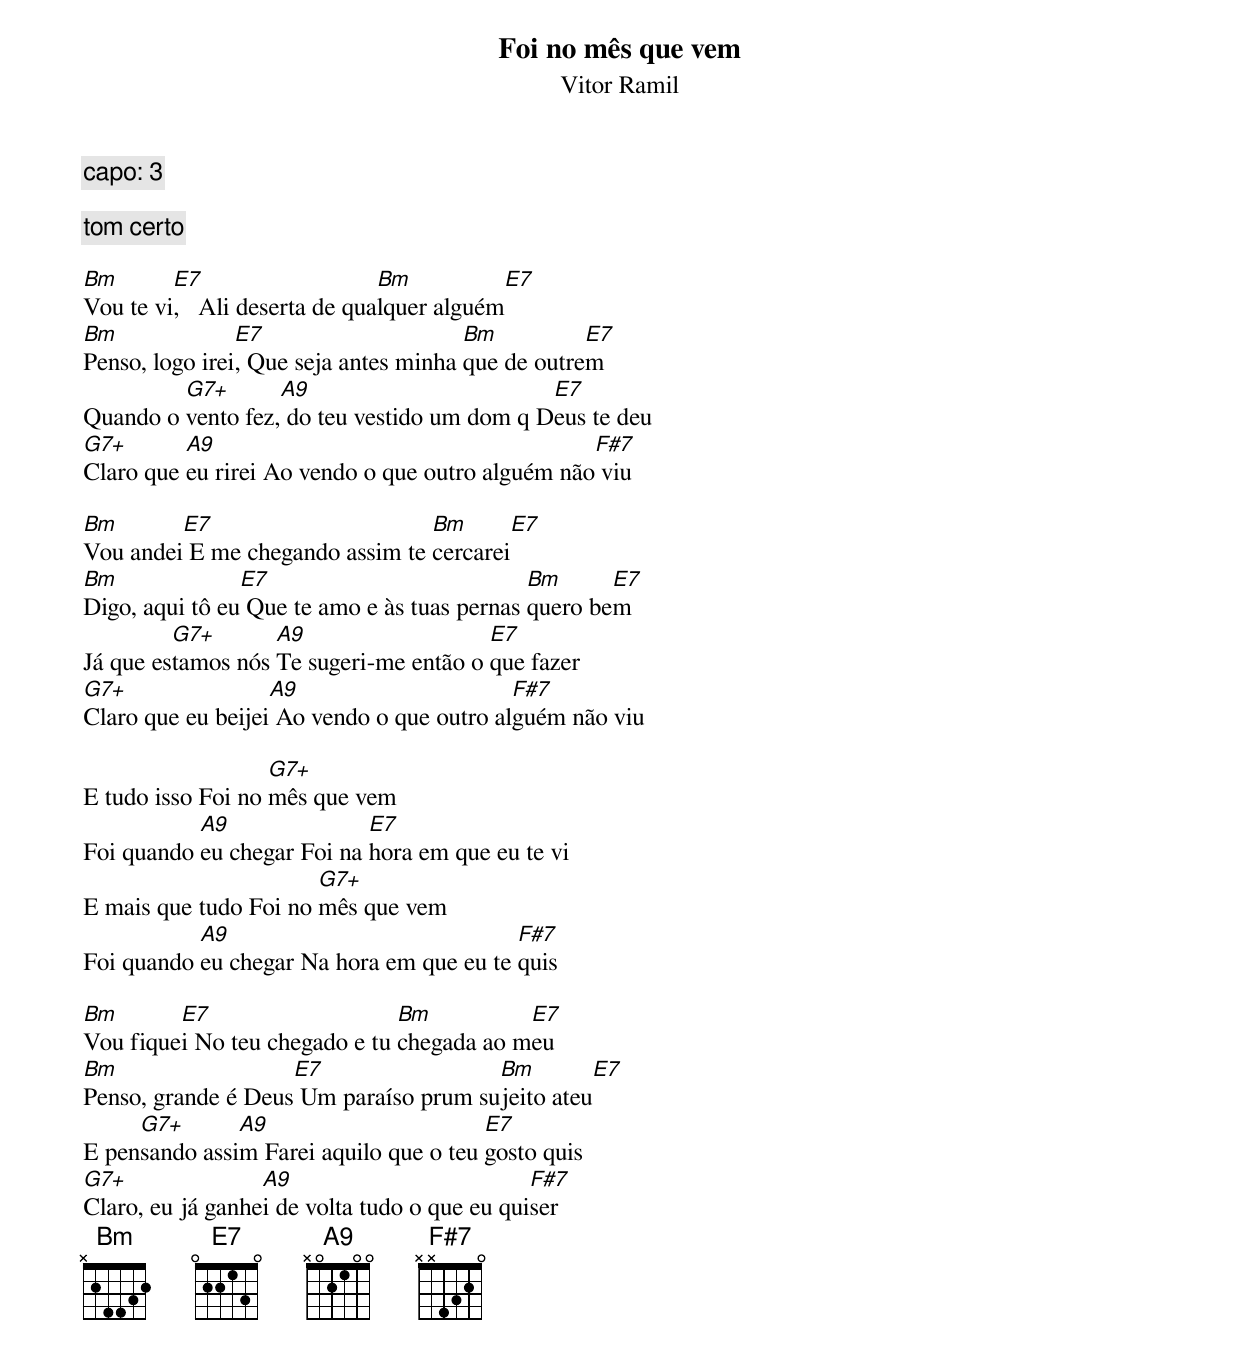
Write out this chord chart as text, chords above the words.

Foi no mês que vem
Vitor Ramil
capo: 3

tom certo

Bm       E7                    Bm          E7
Vou te vi,   Ali deserta de qualquer alguém
Bm              E7                     Bm          E7
Penso, logo irei, Que seja antes minha que de outrem
         G7+       A9                        E7
Quando o vento fez, do teu vestido um dom q Deus te deu
G7+       A9                                      F#7
Claro que eu rirei Ao vendo o que outro alguém não viu

Bm       E7                      Bm          E7
Vou andei E me chegando assim te cercarei
Bm              E7                           Bm      E7
Digo, aqui tô eu Que te amo e às tuas pernas quero bem
         G7+       A9                   E7
Já que estamos nós Te sugeri-me então o que fazer
G7+                A9                      F#7
Claro que eu beijei Ao vendo o que outro alguém não viu

                   G7+
E tudo isso Foi no mês que vem
           A9               E7
Foi quando eu chegar Foi na hora em que eu te vi
                       G7+
E mais que tudo Foi no mês que vem
           A9                             F#7
Foi quando eu chegar Na hora em que eu te quis

Bm       E7                    Bm          E7
Vou fiquei No teu chegado e tu chegada ao meu
Bm                  E7                 Bm        E7
Penso, grande é Deus Um paraíso prum sujeito ateu
     G7+       A9                       E7
E pensando assim Farei aquilo que o teu gosto quis
G7+               A9                          F#7
Claro, eu já ganhei de volta tudo o que eu quiser
